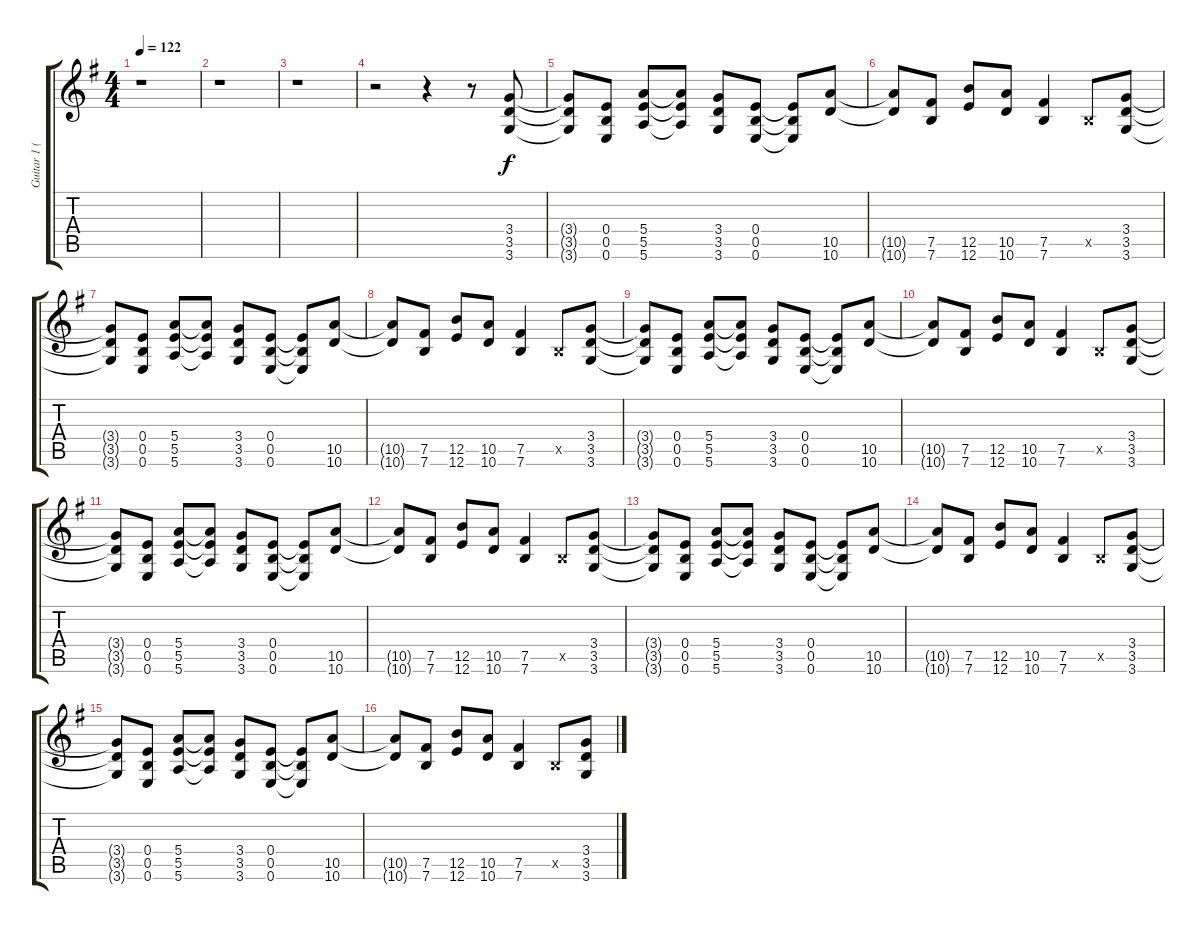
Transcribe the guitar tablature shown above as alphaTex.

\track ("Guitar 1 (Em tuning)" "Guitar 1 (") {instrument electricguitarclean}
\staff {score tabs}
\tuning (E4 B3 G3 E3 B2 E2) {hide}
\ts (4 4)
\tempo 122
\clef g2
\ks g
r.1{dy mf} |
r.1 |
r.1 |
r.2 r.4 r.8 (3.4 3.5 3.6).8{dy f} |
(3.4{t} 3.5{t} 3.6{t}).8 (0.4 0.5 0.6).8 (5.4 5.5 5.6).8 (5.4{t} 5.5{t} 5.6{t}).8 (3.4 3.5 3.6).8 (0.4 0.5 0.6).8 (0.4{t} 0.5{t} 0.6{t}).8 (10.5 10.6).8 |
(10.5{t} 10.6{t}).8 (7.5 7.6).8 (12.5 12.6).8 (10.5 10.6).8 (7.5 7.6).4 0.5{x}.8 (3.4 3.5 3.6).8 |
(3.4{t} 3.5{t} 3.6{t}).8 (0.4 0.5 0.6).8 (5.4 5.5 5.6).8 (5.4{t} 5.5{t} 5.6{t}).8 (3.4 3.5 3.6).8 (0.4 0.5 0.6).8 (0.4{t} 0.5{t} 0.6{t}).8 (10.5 10.6).8 |
(10.5{t} 10.6{t}).8 (7.5 7.6).8 (12.5 12.6).8 (10.5 10.6).8 (7.5 7.6).4 0.5{x}.8 (3.4 3.5 3.6).8 |
(3.4{t} 3.5{t} 3.6{t}).8 (0.4 0.5 0.6).8 (5.4 5.5 5.6).8 (5.4{t} 5.5{t} 5.6{t}).8 (3.4 3.5 3.6).8 (0.4 0.5 0.6).8 (0.4{t} 0.5{t} 0.6{t}).8 (10.5 10.6).8 |
(10.5{t} 10.6{t}).8 (7.5 7.6).8 (12.5 12.6).8 (10.5 10.6).8 (7.5 7.6).4 0.5{x}.8 (3.4 3.5 3.6).8 |
(3.4{t} 3.5{t} 3.6{t}).8 (0.4 0.5 0.6).8 (5.4 5.5 5.6).8 (5.4{t} 5.5{t} 5.6{t}).8 (3.4 3.5 3.6).8 (0.4 0.5 0.6).8 (0.4{t} 0.5{t} 0.6{t}).8 (10.5 10.6).8 |
(10.5{t} 10.6{t}).8 (7.5 7.6).8 (12.5 12.6).8 (10.5 10.6).8 (7.5 7.6).4 0.5{x}.8 (3.4 3.5 3.6).8 |
(3.4{t} 3.5{t} 3.6{t}).8 (0.4 0.5 0.6).8 (5.4 5.5 5.6).8 (5.4{t} 5.5{t} 5.6{t}).8 (3.4 3.5 3.6).8 (0.4 0.5 0.6).8 (0.4{t} 0.5{t} 0.6{t}).8 (10.5 10.6).8 |
(10.5{t} 10.6{t}).8 (7.5 7.6).8 (12.5 12.6).8 (10.5 10.6).8 (7.5 7.6).4 0.5{x}.8 (3.4 3.5 3.6).8 |
(3.4{t} 3.5{t} 3.6{t}).8 (0.4 0.5 0.6).8 (5.4 5.5 5.6).8 (5.4{t} 5.5{t} 5.6{t}).8 (3.4 3.5 3.6).8 (0.4 0.5 0.6).8 (0.4{t} 0.5{t} 0.6{t}).8 (10.5 10.6).8 |
(10.5{t} 10.6{t}).8 (7.5 7.6).8 (12.5 12.6).8 (10.5 10.6).8 (7.5 7.6).4 0.5{x}.8 (3.4 3.5 3.6).8
